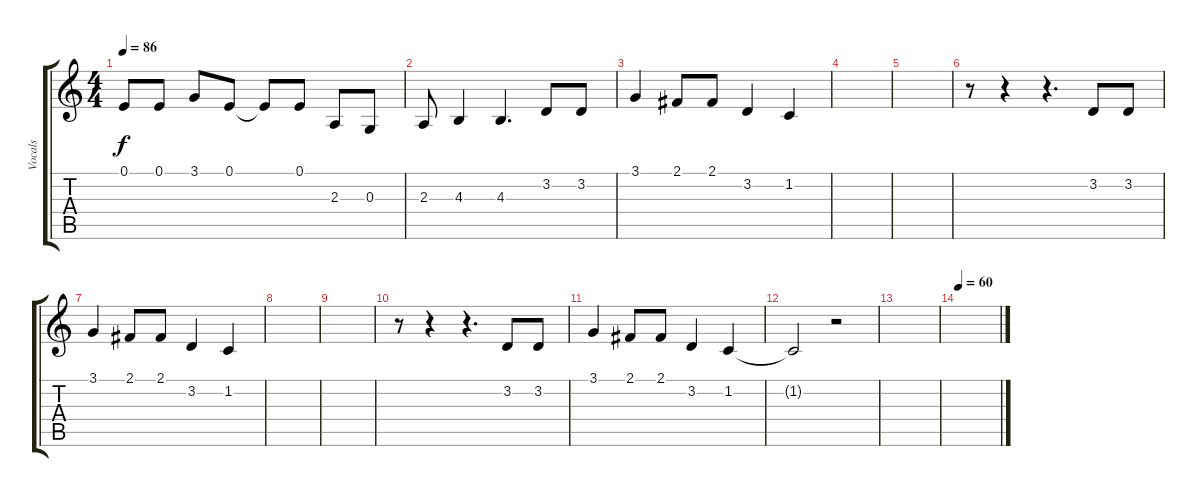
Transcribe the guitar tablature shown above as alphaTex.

\track ("Vocals" "Vocals") {instrument tenorsax}
\staff {score tabs}
\tuning (E4 B3 G3 D3 A2 E2) {hide}
\ts (4 4)
\tempo 86
\clef g2
\ks c
0.1.8{dy f} 0.1.8 3.1.8 0.1.8 0.1{t}.8 0.1.8 2.3.8 0.3.8 |
2.3.8 4.3.4 4.3.4{d} 3.2.8 3.2.8 |
3.1.4 2.1.8 2.1.8 3.2.4 1.2.4 |
|
|
r.8 r.4 r.4{d} 3.2.8 3.2.8 |
3.1.4 2.1.8 2.1.8 3.2.4 1.2.4 |
|
|
r.8 r.4 r.4{d} 3.2.8 3.2.8 |
3.1.4 2.1.8 2.1.8 3.2.4 1.2.4 |
1.2{t}.2 r.2 |
|
\tempo 60
